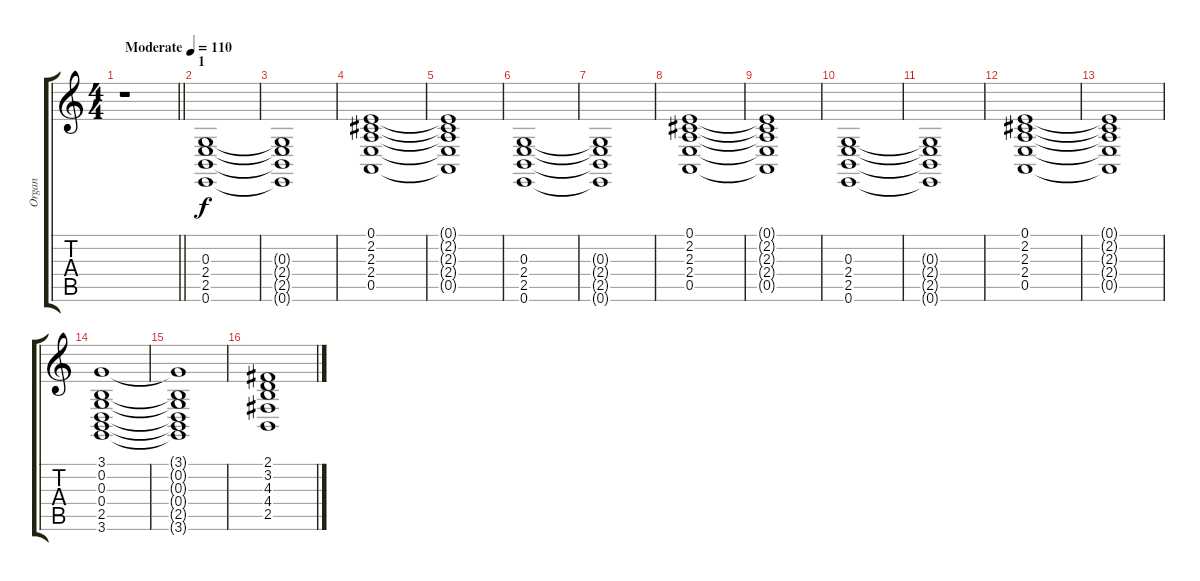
\track ("Organ" "Organ") {instrument percussiveorgan}
\staff {score tabs}
\tuning (E4 B3 G3 D3 A2 E2) {hide}
\ts (4 4)
\tempo (110 "Moderate")
\clef g2
\barLineRight lightlight
\ks c
r.1{dy f instrument percussiveorgan} |
\section ("" "1")
(0.3 2.4 2.5 0.6).1 |
(0.3{t} 2.4{t} 2.5{t} 0.6{t}).1 |
(0.1 2.2 2.3 2.4 0.5).1 |
(0.1{t} 2.2{t} 2.3{t} 2.4{t} 0.5{t}).1 |
(0.3 2.4 2.5 0.6).1 |
(0.3{t} 2.4{t} 2.5{t} 0.6{t}).1 |
(0.1 2.2 2.3 2.4 0.5).1 |
(0.1{t} 2.2{t} 2.3{t} 2.4{t} 0.5{t}).1 |
(0.3 2.4 2.5 0.6).1 |
(0.3{t} 2.4{t} 2.5{t} 0.6{t}).1 |
(0.1 2.2 2.3 2.4 0.5).1 |
(0.1{t} 2.2{t} 2.3{t} 2.4{t} 0.5{t}).1 |
(3.1 0.2 0.3 0.4 2.5 3.6).1 |
(3.1{t} 0.2{t} 0.3{t} 0.4{t} 2.5{t} 3.6{t}).1 |
(2.1 3.2 4.3 4.4 2.5).1
